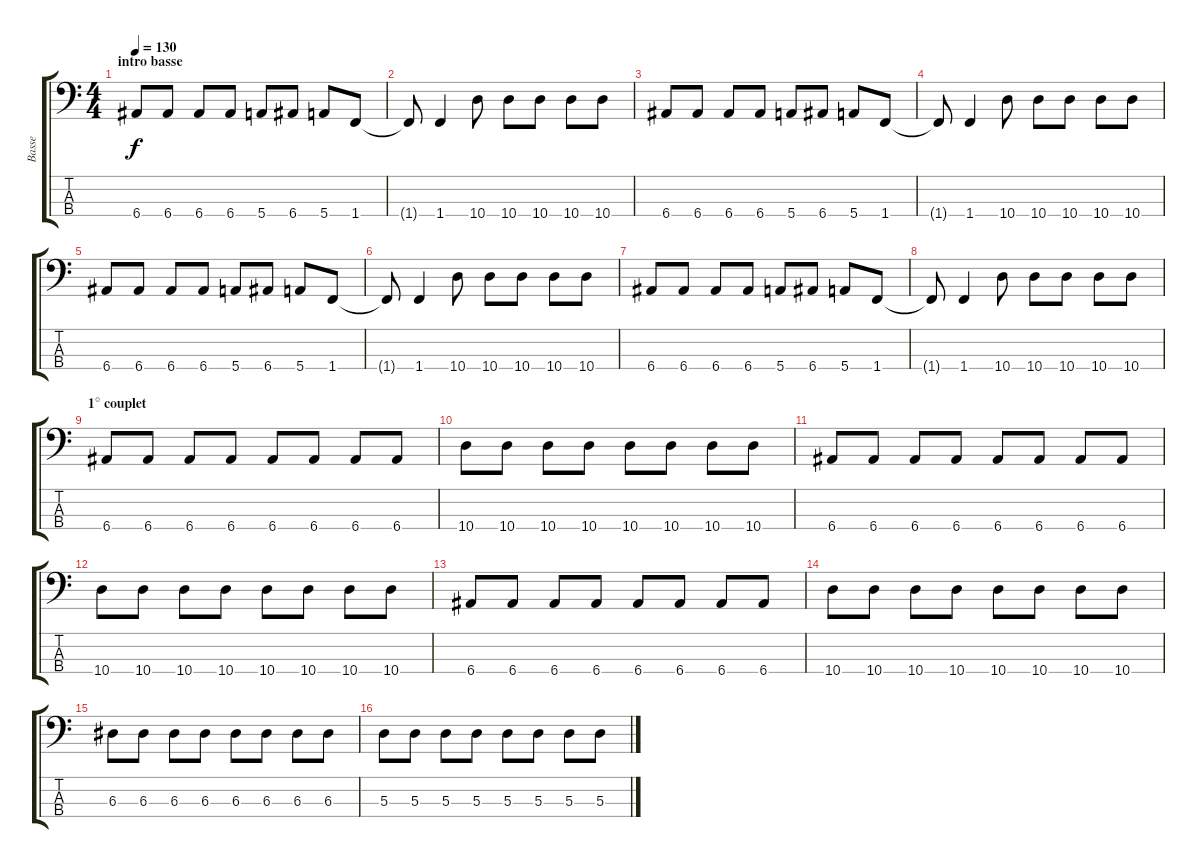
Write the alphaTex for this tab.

\track ("Basse" "Basse") {instrument electricbassfinger}
\staff {score tabs}
\tuning (G2 D2 A1 E1) {hide}
\ts (4 4)
\section ("" "intro basse")
\tempo 130
\clef f4
\ks c
6.4.8{dy f instrument electricbassfinger} 6.4.8 6.4.8 6.4.8 5.4.8 6.4.8 5.4.8 1.4.8 |
1.4{t}.8 1.4.4 10.4.8 10.4.8 10.4.8 10.4.8 10.4.8 |
6.4.8 6.4.8 6.4.8 6.4.8 5.4.8 6.4.8 5.4.8 1.4.8 |
1.4{t}.8 1.4.4 10.4.8 10.4.8 10.4.8 10.4.8 10.4.8 |
6.4.8 6.4.8 6.4.8 6.4.8 5.4.8 6.4.8 5.4.8 1.4.8 |
1.4{t}.8 1.4.4 10.4.8 10.4.8 10.4.8 10.4.8 10.4.8 |
6.4.8 6.4.8 6.4.8 6.4.8 5.4.8 6.4.8 5.4.8 1.4.8 |
1.4{t}.8 1.4.4 10.4.8 10.4.8 10.4.8 10.4.8 10.4.8 |
\section ("" "1° couplet")
6.4.8 6.4.8 6.4.8 6.4.8 6.4.8 6.4.8 6.4.8 6.4.8 |
10.4.8 10.4.8 10.4.8 10.4.8 10.4.8 10.4.8 10.4.8 10.4.8 |
6.4.8 6.4.8 6.4.8 6.4.8 6.4.8 6.4.8 6.4.8 6.4.8 |
10.4.8 10.4.8 10.4.8 10.4.8 10.4.8 10.4.8 10.4.8 10.4.8 |
6.4.8 6.4.8 6.4.8 6.4.8 6.4.8 6.4.8 6.4.8 6.4.8 |
10.4.8 10.4.8 10.4.8 10.4.8 10.4.8 10.4.8 10.4.8 10.4.8 |
6.3.8 6.3.8 6.3.8 6.3.8 6.3.8 6.3.8 6.3.8 6.3.8 |
5.3.8 5.3.8 5.3.8 5.3.8 5.3.8 5.3.8 5.3.8 5.3.8
